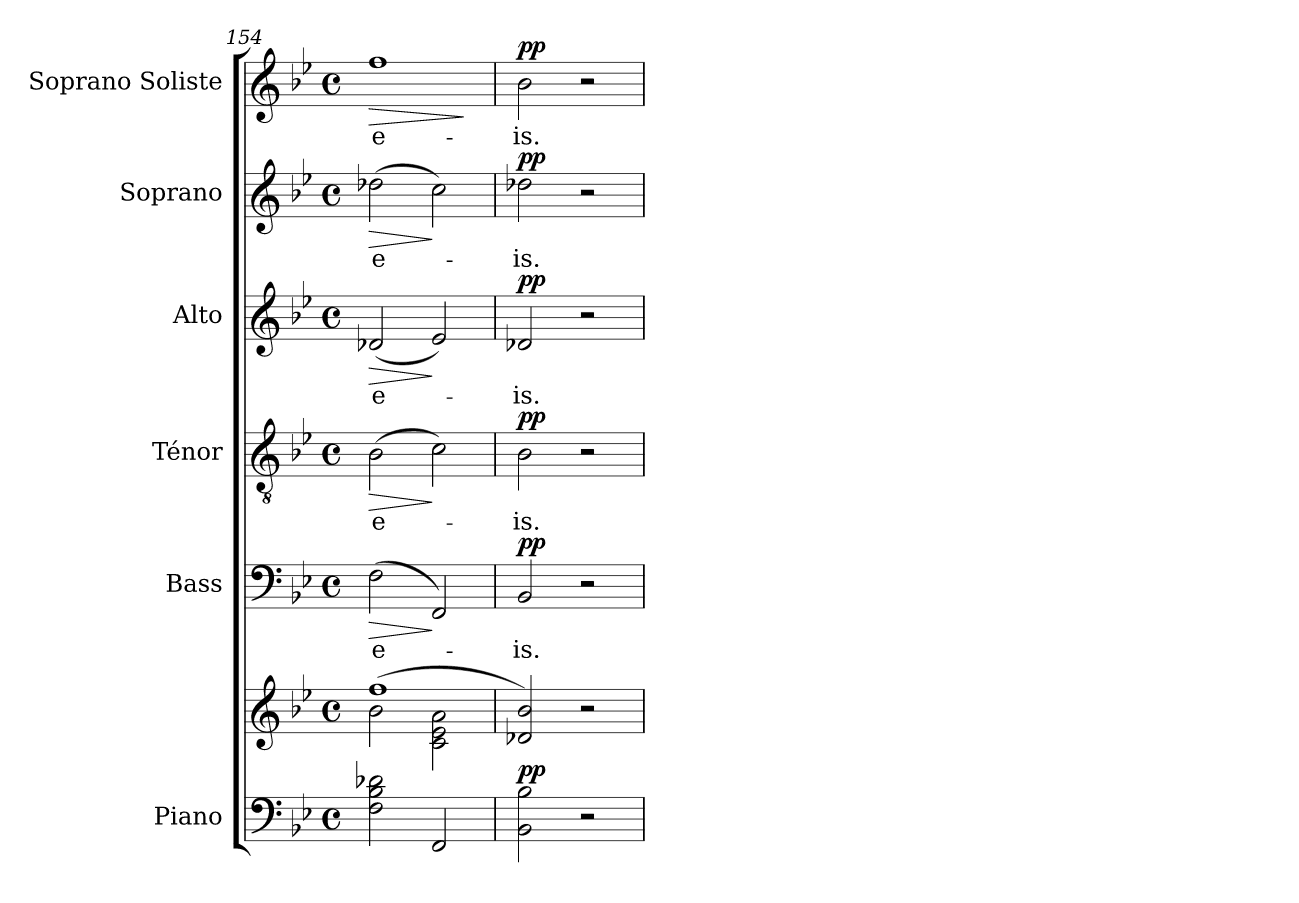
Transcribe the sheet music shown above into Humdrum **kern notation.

**kern	**kern	**dynam	**kern	**text	**dynam	**kern	**text	**dynam	**kern	**text	**dynam	**kern	**text	**dynam	**kern	**text	**dynam
*part6	*part6	*part6	*part5	*part5	*part5	*part4	*part4	*part4	*part3	*part3	*part3	*part2	*part2	*part2	*part1	*part1	*part1
*staff7	*staff6	*staff6/7	*staff5	*staff5	*staff5	*staff4	*staff4	*staff4	*staff3	*staff3	*staff3	*staff2	*staff2	*staff2	*staff1	*staff1	*staff1
*I"Piano	*	*	*I"Bass	*	*	*I"Ténor	*	*	*I"Alto	*	*	*I"Soprano	*	*	*I"Soprano Soliste	*	*
*I'Pno.	*	*	*I'B.	*	*	*I'T.	*	*	*I'A.	*	*	*I'S.	*	*	*	*	*
!!LO:LB:g=z
*clefF4	*clefG2	*	*clefF4	*	*	*clefGv2	*	*	*clefG2	*	*	*clefG2	*	*	*clefG2	*	*
*	*	*	*	*	*	*	*	*	*	*	*	*ITrd2c3	*	*	*	*	*
*k[b-e-]	*k[b-e-]	*	*k[b-e-]	*	*	*k[b-e-]	*	*	*k[b-e-]	*	*	*k[f#]	*	*	*k[b-e-]	*	*
*M4/4	*M4/4	*	*M4/4	*	*	*M4/4	*	*	*M4/4	*	*	*M4/4	*	*	*M4/4	*	*
*met(c)	*met(c)	*	*met(c)	*	*	*met(c)	*	*	*met(c)	*	*	*met(c)	*	*	*met(c)	*	*
=154	=154	=154	=154	=154	=154	=154	=154	=154	=154	=154	=154	=154	=154	=154	=154	=154	=154
*	*^	*	*	*	*	*	*	*	*	*	*	*	*	*	*	*	*
!	!	!	!	!	!	!LO:HP:b	!	!	!LO:HP:b	!	!	!LO:HP:b	!	!	!LO:HP:b	!	!	!LO:HP:b
2F\ 2B-\ 2d-X\	(1ff	2b-\	.	(2F\	e-	>	(2B-\	e-	>	(2d-X/	e-	>	(2b-Xi\	e-	>	1ff	e-	>
2FF/	.	2c\ 2e-\ 2a\	.	2FF/)	.	]	2c\)	.	]	2e-/)	.	]	2ai\)	.	]	.	.	.
*	*v	*v	*	*	*	*	*	*	*	*	*	*	*	*	*	*	*	*
.	.	.	.	.	.	.	.	.	.	.	.	.	.	.	.	.	]
=155	=155	=155	=155	=155	=155	=155	=155	=155	=155	=155	=155	=155	=155	=155	=155	=155	=155
!	!	!LO:DY:a=2	!	!	!LO:DY:a	!	!	!LO:DY:a	!	!	!LO:DY:a	!	!	!LO:DY:a	!	!	!LO:DY:a
2BB-\ 2B-\	2d-X/ 2b-/)	pp	2BB-/	-is.	pp	2B-\	-is.	pp	2d-X/	-is.	pp	2b-Xi\	-is.	pp	2b-\	-is.	pp
2r	2r	.	2r	.	.	2r	.	.	2r	.	.	2r	.	.	2r	.	.
=	=	=	=	=	=	=	=	=	=	=	=	=	=	=	=	=	=
*-	*-	*-	*-	*-	*-	*-	*-	*-	*-	*-	*-	*-	*-	*-	*-	*-	*-
